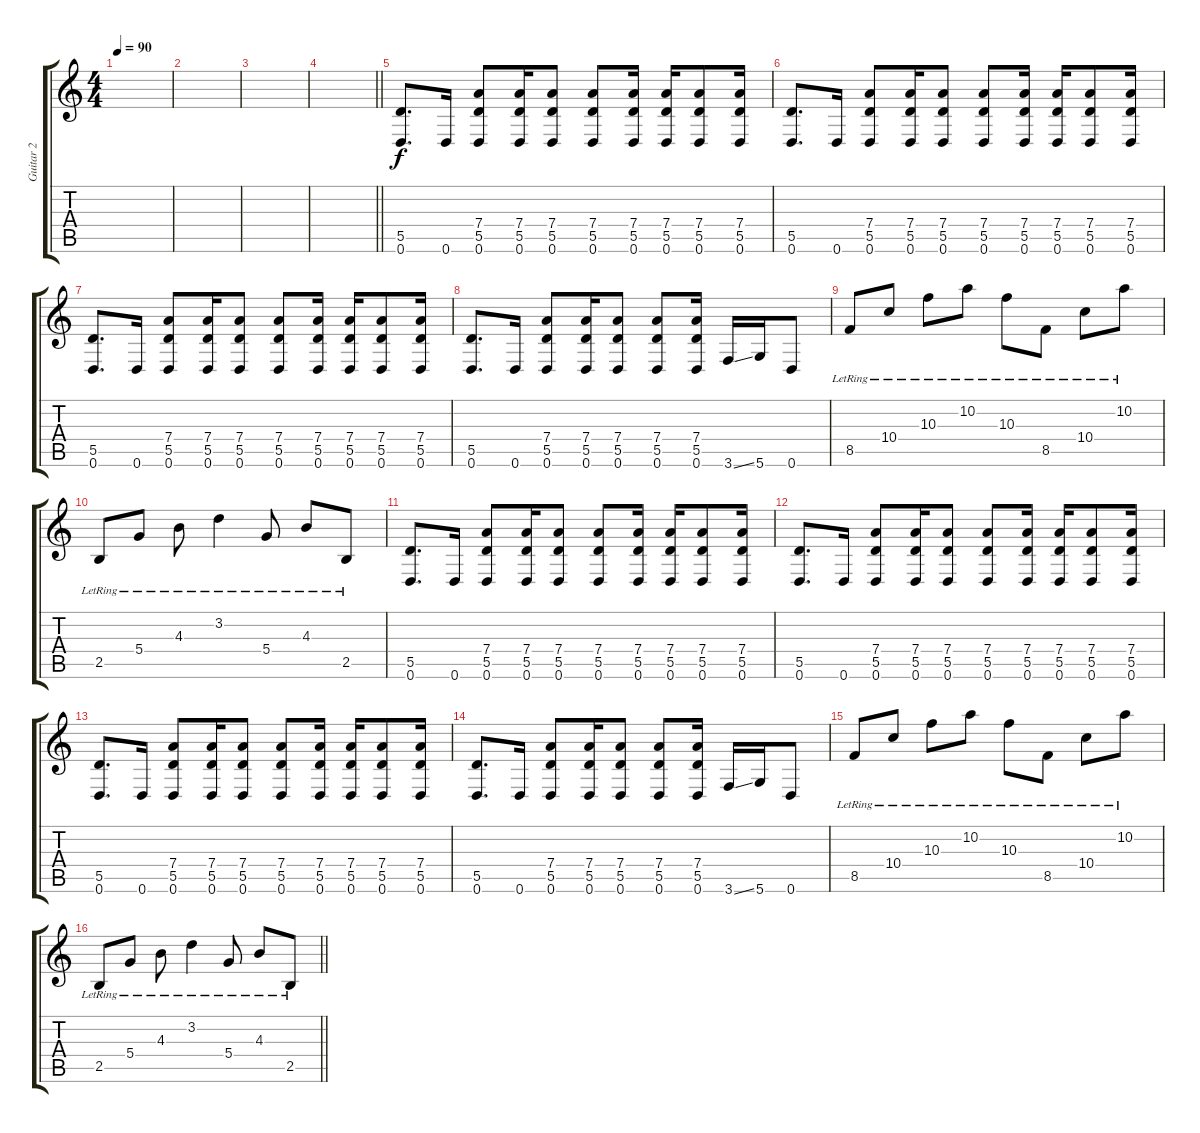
\track ("Guitar 2" "Guitar 2") {instrument electricguitarclean}
\staff {score tabs}
\tuning (E4 B3 G3 D3 A2 D2) {hide}
\ts (4 4)
\tempo 90
\clef g2
\ks c
|
|
|
\barLineRight lightlight
|
(5.5 0.6).8{d} 0.6.16 (7.4 5.5 0.6).8 (7.4 5.5 0.6).16 (7.4 5.5 0.6).8 (7.4 5.5 0.6).8 (7.4 5.5 0.6).16 (7.4 5.5 0.6).16 (7.4 5.5 0.6).8 (7.4 5.5 0.6).16 |
(5.5 0.6).8{d} 0.6.16 (7.4 5.5 0.6).8 (7.4 5.5 0.6).16 (7.4 5.5 0.6).8 (7.4 5.5 0.6).8 (7.4 5.5 0.6).16 (7.4 5.5 0.6).16 (7.4 5.5 0.6).8 (7.4 5.5 0.6).16 |
(5.5 0.6).8{d} 0.6.16 (7.4 5.5 0.6).8 (7.4 5.5 0.6).16 (7.4 5.5 0.6).8 (7.4 5.5 0.6).8 (7.4 5.5 0.6).16 (7.4 5.5 0.6).16 (7.4 5.5 0.6).8 (7.4 5.5 0.6).16 |
(5.5 0.6).8{d} 0.6.16 (7.4 5.5 0.6).8 (7.4 5.5 0.6).16 (7.4 5.5 0.6).8 (7.4 5.5 0.6).8 (7.4 5.5 0.6).16 3.6{ss}.16 5.6.16 0.6.8 |
8.5{lr}.8 10.4{lr}.8 10.3{lr}.8 10.2{lr}.8 10.3{lr}.8 8.5{lr}.8 10.4{lr}.8 10.2{lr}.8 |
2.5{lr}.8 5.4{lr}.8 4.3{lr}.8 3.2{lr}.4 5.4{lr}.8 4.3{lr}.8 2.5{lr}.8 |
(5.5 0.6).8{d} 0.6.16 (7.4 5.5 0.6).8 (7.4 5.5 0.6).16 (7.4 5.5 0.6).8 (7.4 5.5 0.6).8 (7.4 5.5 0.6).16 (7.4 5.5 0.6).16 (7.4 5.5 0.6).8 (7.4 5.5 0.6).16 |
(5.5 0.6).8{d} 0.6.16 (7.4 5.5 0.6).8 (7.4 5.5 0.6).16 (7.4 5.5 0.6).8 (7.4 5.5 0.6).8 (7.4 5.5 0.6).16 (7.4 5.5 0.6).16 (7.4 5.5 0.6).8 (7.4 5.5 0.6).16 |
(5.5 0.6).8{d} 0.6.16 (7.4 5.5 0.6).8 (7.4 5.5 0.6).16 (7.4 5.5 0.6).8 (7.4 5.5 0.6).8 (7.4 5.5 0.6).16 (7.4 5.5 0.6).16 (7.4 5.5 0.6).8 (7.4 5.5 0.6).16 |
(5.5 0.6).8{d} 0.6.16 (7.4 5.5 0.6).8 (7.4 5.5 0.6).16 (7.4 5.5 0.6).8 (7.4 5.5 0.6).8 (7.4 5.5 0.6).16 3.6{ss}.16 5.6.16 0.6.8 |
8.5{lr}.8 10.4{lr}.8 10.3{lr}.8 10.2{lr}.8 10.3{lr}.8 8.5{lr}.8 10.4{lr}.8 10.2{lr}.8 |
\barLineRight lightlight
2.5{lr}.8 5.4{lr}.8 4.3{lr}.8 3.2{lr}.4 5.4{lr}.8 4.3{lr}.8 2.5{lr}.8
